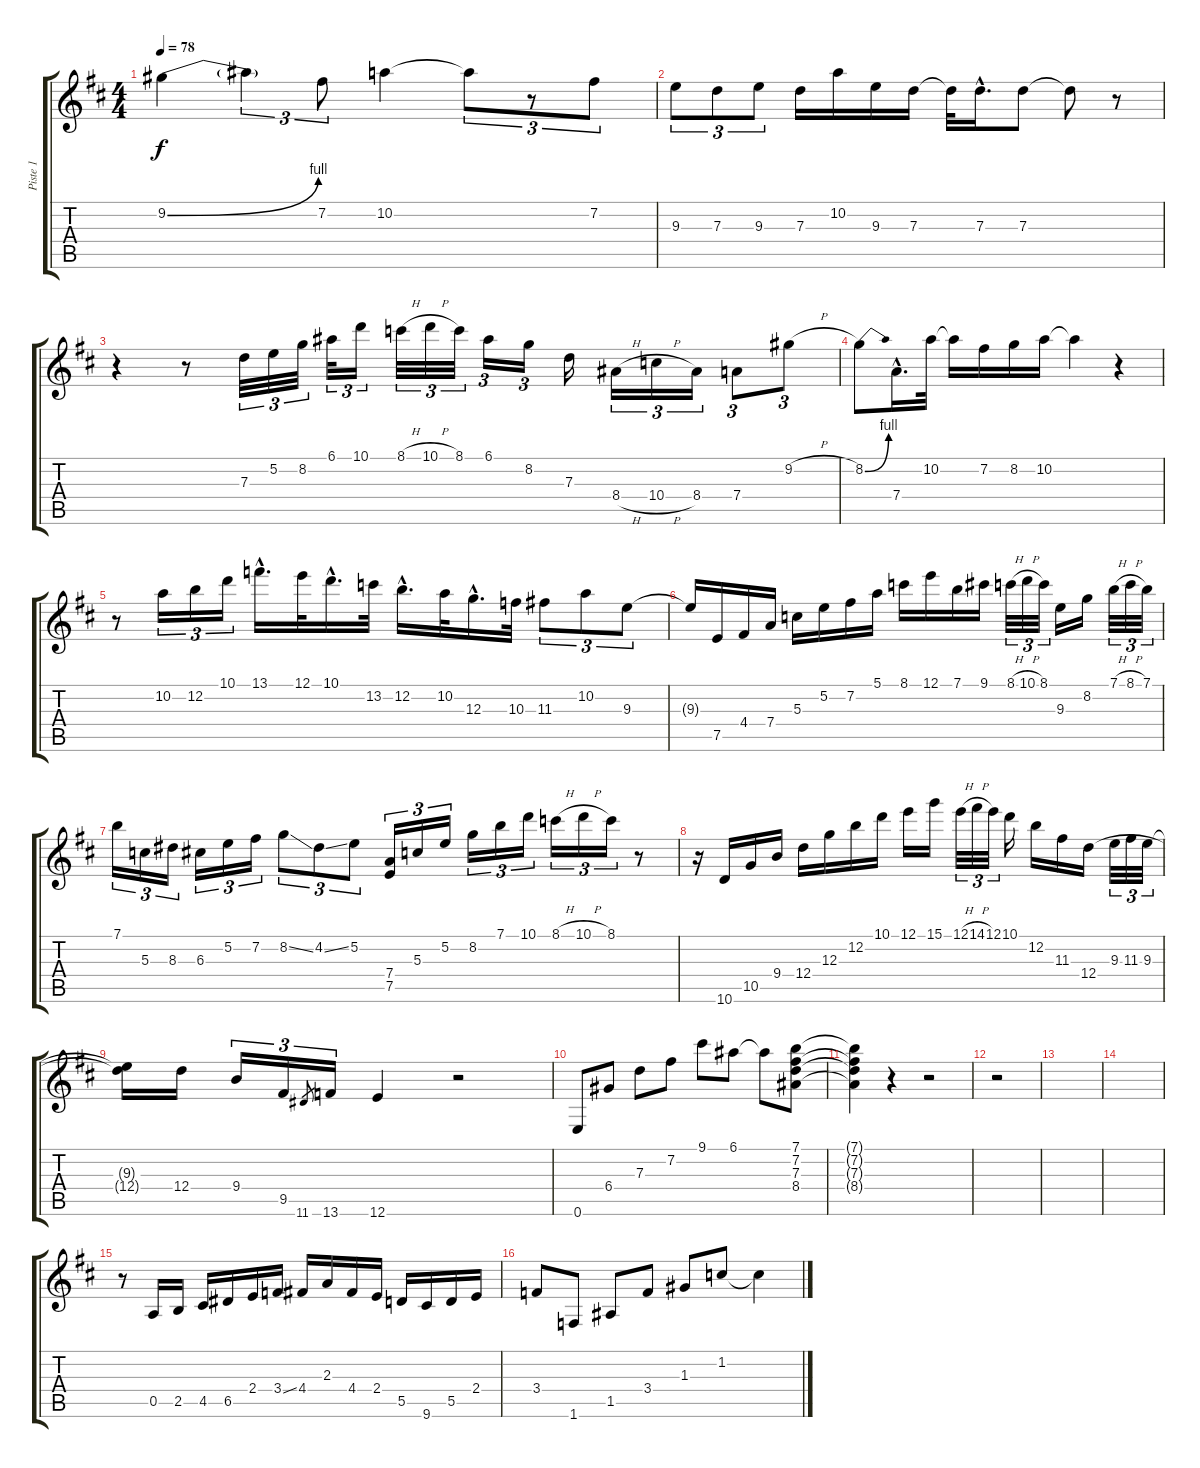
\track ("Piste 1" "Piste 1") {instrument acousticguitarnylon}
\staff {score tabs}
\tuning (E4 B3 G3 D3 A2 E2) {hide}
\ts (4 4)
\tempo 78
\clef g2
\ks d
9.2{be (bend 0 0 60 4)}.4{dy f} 9.2{t}.4{tu (3 2)} 7.2.8{tu (3 2)} 10.2.4 10.2{t}.8{tu (3 2)} r.8{tu (3 2)} 7.2.8{tu (3 2)} |
9.3.8{tu (3 2)} 7.3.8{tu (3 2)} 9.3.8{tu (3 2)} 7.3.16 10.2.16 9.3.16 7.3.16 7.3{t}.32 7.3{hac}.16{d} 7.3.8 7.3{t}.8 r.8 |
r.4 r.8 7.3.32{tu (3 2)} 5.2.32{tu (3 2)} 8.2.32{tu (3 2)} 6.1.32{tu (3 2)} 10.1.16{tu (3 2)} 8.1{h}.32{tu (3 2)} 10.1{h}.32{tu (3 2)} 8.1.32{tu (3 2)} 6.1.16{tu (3 2)} 8.2.16{tu (3 2)} 7.3.16 8.4{h}.16{tu (3 2)} 10.4{h}.16{tu (3 2)} 8.4.16{tu (3 2)} 7.4.8{tu (3 2)} 9.2{h}.8{tu (3 2)} |
8.2{be (bend 0 0 60 4)}.8 7.4{hac}.16{d} 10.2.32 10.2{t}.16 7.2.16 8.2.16 10.2.16 10.2{t}.4 r.4 |
r.8 10.2.16{tu (3 2)} 12.2.16{tu (3 2)} 10.1.16{tu (3 2)} 13.1{hac}.16{d} 12.1.32 10.1{hac}.16{d} 13.2.32 12.2{hac}.16{d} 10.2.32 12.3{hac}.16{d} 10.3.32 11.3.8{tu (3 2)} 10.2.8{tu (3 2)} 9.3.8{tu (3 2)} |
9.3{t}.16 7.5.16 4.4.16 7.4.16 5.3.16 5.2.16 7.2.16 5.1.16 8.1.16 12.1.16 7.1.16 9.1.16 8.1{h}.32{tu (3 2)} 10.1{h}.32{tu (3 2)} 8.1.32{tu (3 2)} 9.3.16 8.2.16 7.1{h}.32{tu (3 2)} 8.1{h}.32{tu (3 2)} 7.1.32{tu (3 2)} |
7.1.16{tu (3 2)} 5.3.16{tu (3 2)} 8.3.16{tu (3 2)} 6.3.16{tu (3 2)} 5.2.16{tu (3 2)} 7.2.16{tu (3 2)} 8.2{ss}.8{tu (3 2)} 4.2{ss}.8{tu (3 2)} 5.2.8{tu (3 2)} (7.4 7.5).16{tu (3 2)} 5.3.16{tu (3 2)} 5.2.16{tu (3 2)} 8.2.16{tu (3 2)} 7.1.16{tu (3 2)} 10.1.16{tu (3 2)} 8.1{h}.16{tu (3 2)} 10.1{h}.16{tu (3 2)} 8.1.16{tu (3 2)} r.8 |
r.16 10.6.16 10.5.16 9.4.16 12.4.16 12.3.16 12.2.16 10.1.16 12.1.16 15.1.16 12.1{h}.32{tu (3 2)} 14.1{h}.32{tu (3 2)} 12.1.32{tu (3 2)} 10.1.16 12.2.16 11.3.16 12.4.16 9.3.32{tu (3 2)} 11.3.32{tu (3 2)} 9.3.32{tu (3 2)} |
(9.3{t} 12.4{t}).16 12.4.16 9.4.16{tu (3 2)} 9.5.16{tu (3 2)} 11.6.8{gr} 13.6.16{tu (3 2)} 12.6.4 r.2 |
0.6.8 6.4.8 7.3.8 7.2.8 9.1.8 6.1.8 6.1{t}.8 (7.1 7.2 7.3 8.4).8 |
(7.1{t} 7.2{t} 7.3{t} 8.4{t}).4 r.4 r.2 |
r.2 |
|
|
r.8 0.5.16 2.5.16 4.5.16 6.5.16 2.4.16 3.4{ss}.16 4.4.16 2.3.16 4.4.16 2.4.16 5.5.16 9.6.16 5.5.16 2.4.16 |
3.4.8 1.6.8 1.5.8 3.4.8 1.3.8 1.2.8 1.2{t}.4
